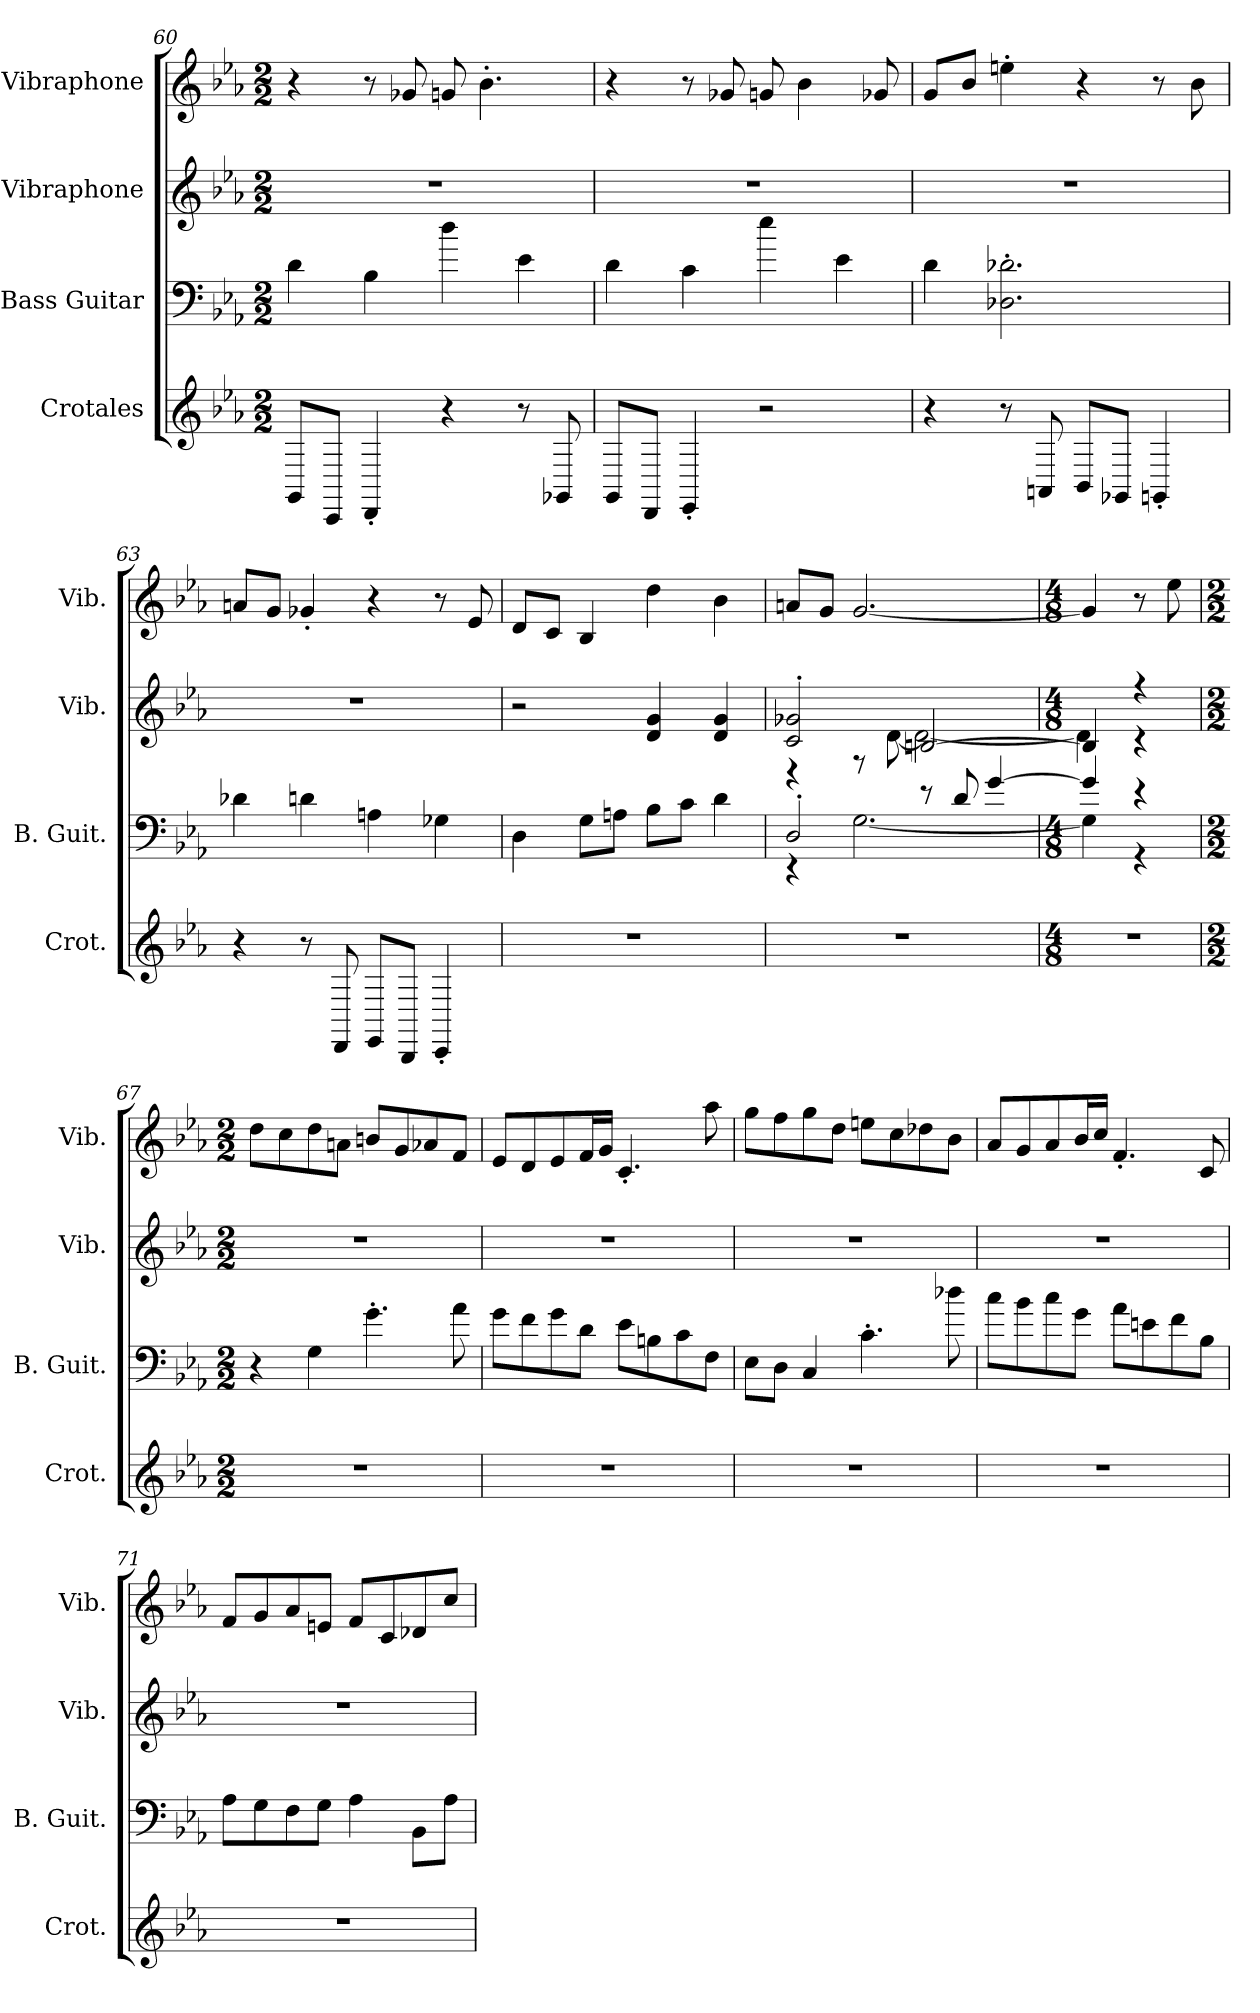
**kern	**kern	**kern	**kern
*part4	*part3	*part2	*part1
*staff4	*staff3	*staff2	*staff1
*I"Crotales	*I"Bass Guitar	*I"Vibraphone	*I"Vibraphone
*I'Crot.	*I'B. Guit.	*I'Vib.	*I'Vib.
!!LO:LB:g=z
*clefG2	*clefF4	*clefG2	*clefG2
*ITrd-14c-24	*ITrd7c12	*	*
*k[b-e-a-]	*k[b-e-a-]	*k[b-e-a-]	*k[b-e-a-]
*M2/2	*M2/2	*M2/2	*M2/2
=60	=60	=60	=60
8g/L	4D\	1r	4r
8c/J	.	.	.
4d'/	4BB-\	.	8r
.	.	.	8g-X/
4r	4d\	.	8gn/
.	.	.	4.b-'\
8r	4E-\	.	.
8g-X/	.	.	.
=61	=61	=61	=61
8g/L	4D\	1r	4r
8d/J	.	.	.
4e-'/	4C\	.	8r
.	.	.	8g-X/
2r	4e-\	.	8gn/
.	.	.	4b-\
.	4E-\	.	.
.	.	.	8g-X/
=62	=62	=62	=62
4r	4D\	1r	8g/L
.	.	.	8b-/J
8r	2.DD-X\' 2.D-X\'	.	4een'\
8an/	.	.	.
8b-/L	.	.	4r
8g-X/J	.	.	.
4gn'/	.	.	8r
.	.	.	8b-\
!!LO:LB:g=z
=63	=63	=63	=63
4r	4D-X\	1r	8an/L
.	.	.	8g/J
8r	4Dn\	.	4g-X'/
8d/	.	.	.
8e-/L	4AAn\	.	4r
8B-/J	.	.	.
4c'/	4GG-X\	.	8r
.	.	.	8e-/
=64	=64	=64	=64
1r	4DD\	2r	8d/L
.	.	.	8c/J
.	8GG\L	.	4B-/
.	8AAn\J	.	.
.	8BB-\L	4d/ 4g/	4dd\
.	8C\J	.	.
.	4D\	4d/ 4g/	4b-\
=65	=65	=65	=65
*	*^	*^	*
1r	2DD'/	4r	2c/' 2g-X/'	4r	8an/L
.	.	.	.	.	8g/J
.	.	[2.GG\	.	8r	[2.g/
.	.	.	.	[8d\	.
.	8r	.	[2Bn/	2d\_	.
.	8D/	.	.	.	.
.	[4G/	.	.	.	.
=66	=66	=66	=66	=66	=66
*M4/8	*M4/8	*	*M4/8	*	*M4/8
2r	4G/]	4GG\]	4B/]	4d\]	4g/]
.	4r	4r	4r	4r	8r
.	.	.	.	.	8ee-\
*	*v	*v	*	*	*
*	*	*v	*v	*
!!LO:PB:g=z
=67	=67	=67	=67
*M2/2	*M2/2	*M2/2	*M2/2
1r	4r	1r	8dd\L
.	.	.	8cc\
.	4GG\	.	8dd\
.	.	.	8an\J
.	4.G'\	.	8bn/L
.	.	.	8g/
.	.	.	8a-X/
.	8A-\	.	8f/J
=68	=68	=68	=68
1r	8G\L	1r	8e-/L
.	8F\	.	8d/
.	8G\	.	8e-/
.	8D\J	.	16f/L
.	.	.	16g/JJ
.	8E-\L	.	4.c'/
.	8BBn\	.	.
.	8C\	.	.
.	8FF\J	.	8aa-\
=69	=69	=69	=69
1r	8EE-\L	1r	8gg\L
.	8DD\J	.	8ff\
.	4CC/	.	8gg\
.	.	.	8dd\J
.	4.C'\	.	8een\L
.	.	.	8cc\
.	.	.	8dd-X\
.	8d-X\	.	8b-\J
!!LO:LB:g=z
=70	=70	=70	=70
1r	8c\L	1r	8a-/L
.	8B-\	.	8g/
.	8c\	.	8a-/
.	8G\J	.	16b-/L
.	.	.	16cc/JJ
.	8A-\L	.	4.f'/
.	8En\	.	.
.	8F\	.	.
.	8BB-\J	.	8c/
=71	=71	=71	=71
1r	8AA-\L	1r	8f/L
.	8GG\	.	8g/
.	8FF\	.	8a-/
.	8GG\J	.	8en/J
.	4AA-\	.	8f/L
.	.	.	8c/
.	8BBB-\L	.	8d-X/
.	8AA-\J	.	8cc/J
=	=	=	=
*-	*-	*-	*-
